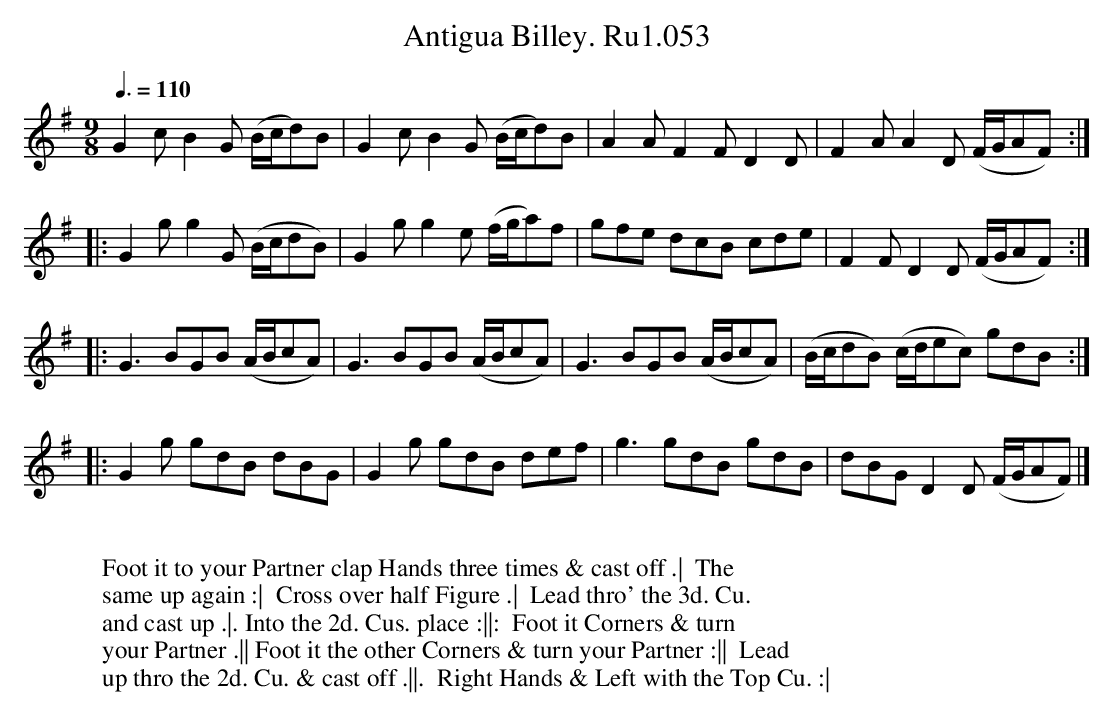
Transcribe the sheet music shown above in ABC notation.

X:1
T:Antigua Billey. Ru1.053
L:1/8
M:9/8
Q:3/8=110
K:G
G2c B2G (B/c/d)B|G2c B2G (B/c/d)B|A2A F2F D2D|F2A A2D (F/G/AF) :|
|: G2g g2G (B/c/dB)|G2g g2e (f/g/a)f|gfe dcB cde|F2F D2D (F/G/AF) :|
|: G3 BGB (A/B/cA)|G3 BGB (A/B/cA)|G3 BGB (A/B/cA)|(B/c/dB) (c/d/ec) gdB :|
|:G2g gdB dBG|G2g gdB def|g3 gdB gdB|dBG D2D (F/G/AF) |]
W:
W: Foot it to your Partner clap Hands three times & cast off .|  The
W: same up again :|  Cross over half Figure .|  Lead thro' the 3d. Cu.
W: and cast up .|. Into the 2d. Cus. place :||:  Foot it Corners & turn
W: your Partner .|| Foot it the other Corners & turn your Partner :||  Lead
W: up thro the 2d. Cu. & cast off .||.  Right Hands & Left with the Top Cu. :|
